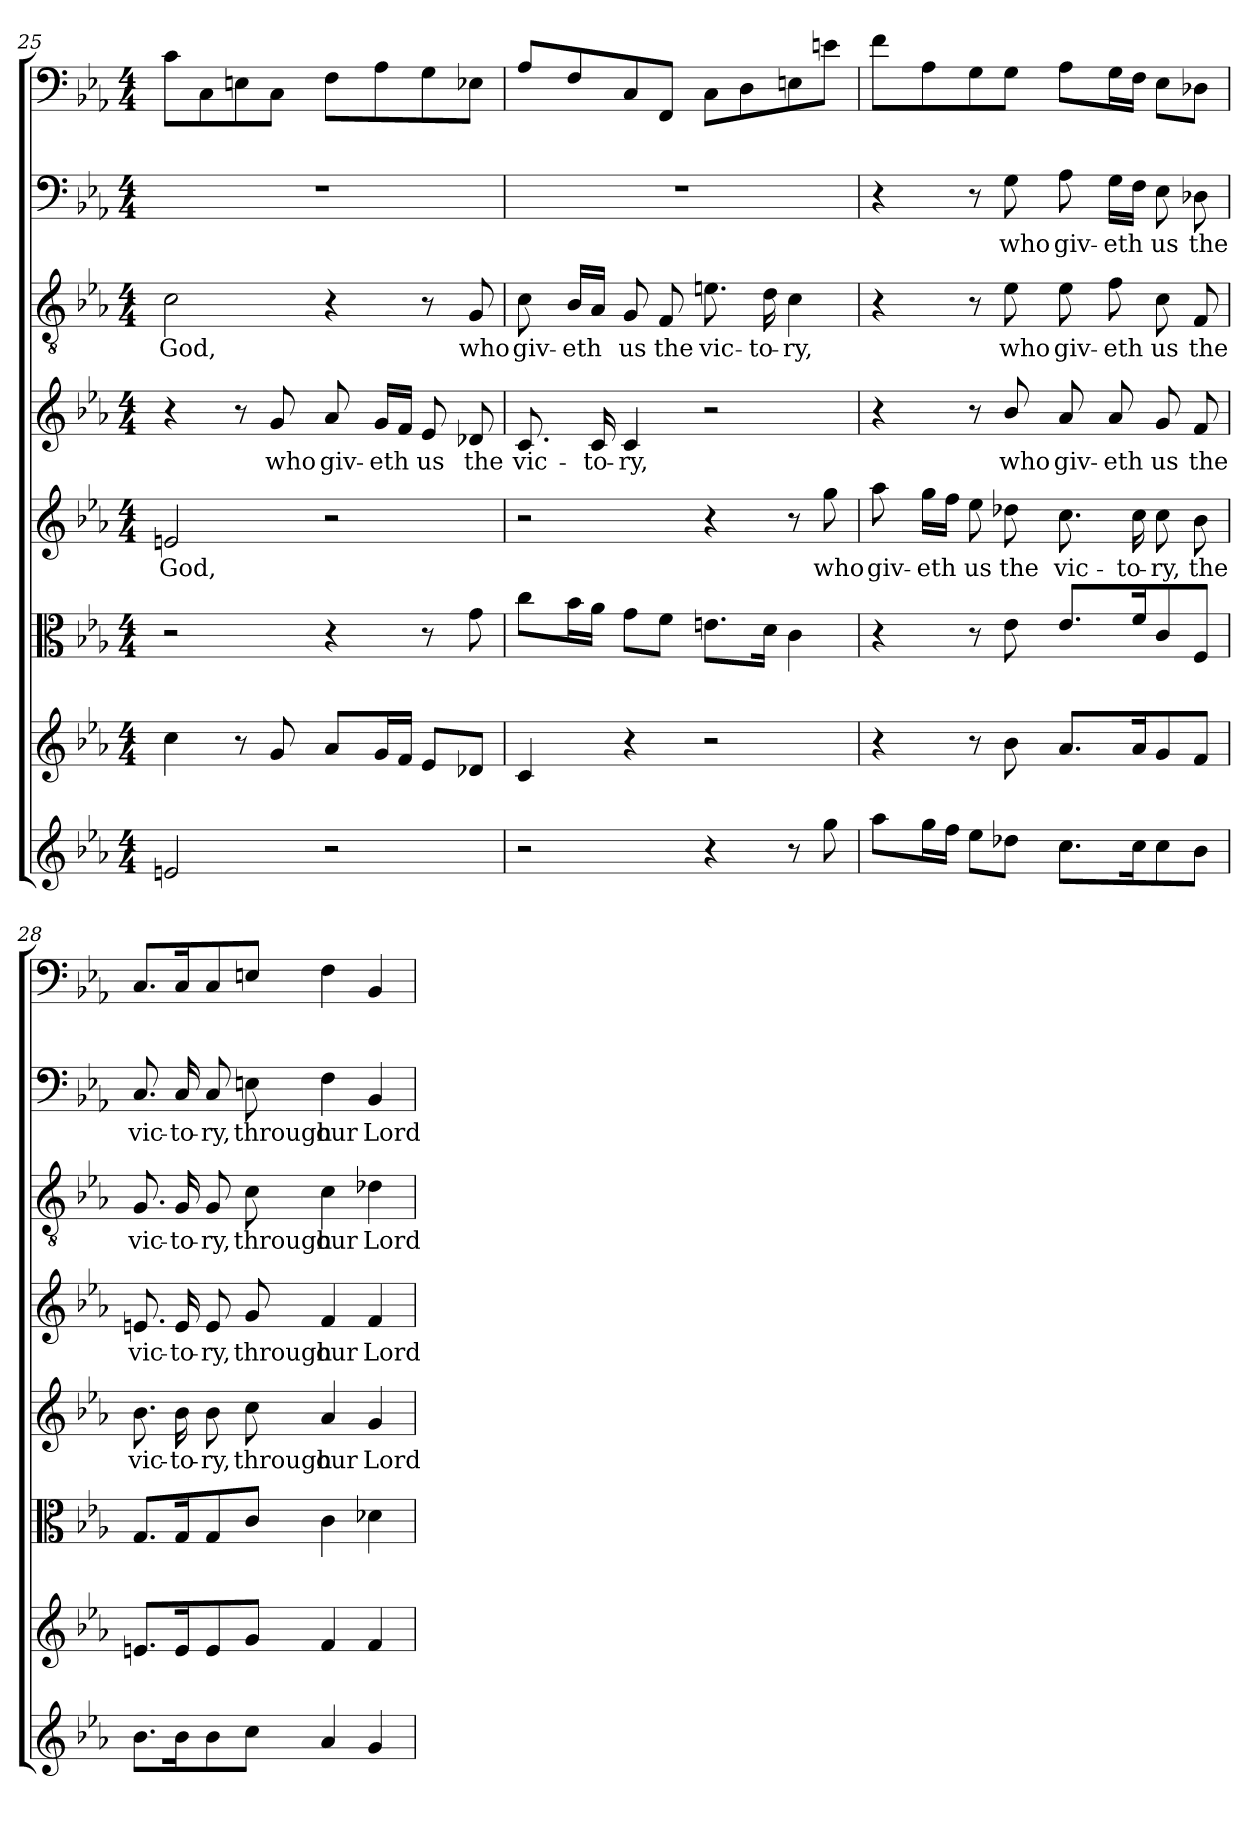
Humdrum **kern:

**kern	**kern	**kern	**kern	**text	**kern	**text	**kern	**text	**kern	**text	**kern
*part8	*part7	*part6	*part5	*part5	*part4	*part4	*part3	*part3	*part2	*part2	*part1
*staff8	*staff7	*staff6	*staff5	*staff5	*staff4	*staff4	*staff3	*staff3	*staff2	*staff2	*staff1
*clefG2	*clefG2	*clefC3	*clefG2	*	*clefG2	*	*clefGv2	*	*clefF4	*	*clefF4
*k[b-e-a-]	*k[b-e-a-]	*k[b-e-a-]	*k[b-e-a-]	*	*k[b-e-a-]	*	*k[b-e-a-]	*	*k[b-e-a-]	*	*k[b-e-a-]
*E-:	*E-:	*E-:	*E-:	*	*E-:	*	*E-:	*	*E-:	*	*E-:
*M4/4	*M4/4	*M4/4	*M4/4	*	*M4/4	*	*M4/4	*	*M4/4	*	*M4/4
=25	=25	=25	=25	=25	=25	=25	=25	=25	=25	=25	=25
2en/	4cc\	2r	2en/	God,	4r	.	2c\	God,	1r	.	8c\L
.	.	.	.	.	.	.	.	.	.	.	8C\
.	8r	.	.	.	8r	.	.	.	.	.	8En\
.	8g/	.	.	.	8g/	who	.	.	.	.	8C\J
2r	8a-/L	4r	2r	.	8a-/	giv-	4r	.	.	.	8F\L
.	16g/L	.	.	.	16g/LL	-eth	.	.	.	.	8A-\
.	16f/JJ	.	.	.	16f/JJ	.	.	.	.	.	.
.	8e-/L	8r	.	.	8e-/	us	8r	.	.	.	8G\
.	8d-X/J	8g\	.	.	8d-X/	the	8G/	who	.	.	8E-X\J
=26	=26	=26	=26	=26	=26	=26	=26	=26	=26	=26	=26
2r	4c/	8cc\L	2r	.	8.c/	vic-	8c\	giv-	1r	.	8A-/L
.	.	16b-\L	.	.	.	.	16B-/LL	-eth	.	.	8F/
.	.	16a-\JJ	.	.	16c/	-to-	16A-/JJ	.	.	.	.
.	4r	8g\L	.	.	4c/	-ry,	8G/	us	.	.	8C/
.	.	8f\J	.	.	.	.	8F/	the	.	.	8FF/J
4r	2r	8.en\L	4r	.	2r	.	8.en\	vic-	.	.	8C\L
.	.	.	.	.	.	.	.	.	.	.	8D\
.	.	16d\Jk	.	.	.	.	16d\	-to-	.	.	.
8r	.	4c\	8r	.	.	.	4c\	-ry,	.	.	8En\
8gg\	.	.	8gg\	who	.	.	.	.	.	.	8en\J
=27	=27	=27	=27	=27	=27	=27	=27	=27	=27	=27	=27
8aa-\L	4r	4r	8aa-\	giv-	4r	.	4r	.	4r	.	8f\L
16gg\L	.	.	16gg\LL	-eth	.	.	.	.	.	.	8A-\
16ff\JJ	.	.	16ff\JJ	.	.	.	.	.	.	.	.
8ee-\L	8r	8r	8ee-\	us	8r	.	8r	.	8r	.	8G\
8dd-X\J	8b-\	8e-\	8dd-X\	the	8b-/	who	8e-\	who	8G\	who	8G\J
8.cc\L	8.a-/L	8.e-/L	8.cc\	vic-	8a-/	giv-	8e-\	giv-	8A-\	giv-	8A-\L
.	.	.	.	.	8a-/	-eth	8f\	-eth	16G\LL	-eth	16G\L
16cc\K	16a-/K	16f/K	16cc\	-to-	.	.	.	.	16F\JJ	.	16F\JJ
8cc\	8g/	8c/	8cc\	-ry,	8g/	us	8c\	us	8E-\	us	8E-\L
8b-\J	8f/J	8F/J	8b-\	the	8f/	the	8F/	the	8D-X\	the	8D-X\J
=28	=28	=28	=28	=28	=28	=28	=28	=28	=28	=28	=28
8.b-\L	8.en/L	8.G/L	8.b-\	vic-	8.en/	vic-	8.G/	vic-	8.C/	vic-	8.C/L
16b-\K	16e/K	16G/K	16b-\	-to-	16e/	-to-	16G/	-to-	16C/	-to-	16C/K
8b-\	8e/	8G/	8b-\	-ry,	8e/	-ry,	8G/	-ry,	8C/	-ry,	8C/
8cc\J	8g/J	8c/J	8cc\	through	8g/	through	8c\	through	8En\	through	8En/J
4a-/	4f/	4c\	4a-/	our	4f/	our	4c\	our	4F\	our	4F\
4g/	4f/	4d-X\	4g/	Lord	4f/	Lord	4d-X\	Lord	4BB-/	Lord	4BB-/
=	=	=	=	=	=	=	=	=	=	=	=
*-	*-	*-	*-	*-	*-	*-	*-	*-	*-	*-	*-
